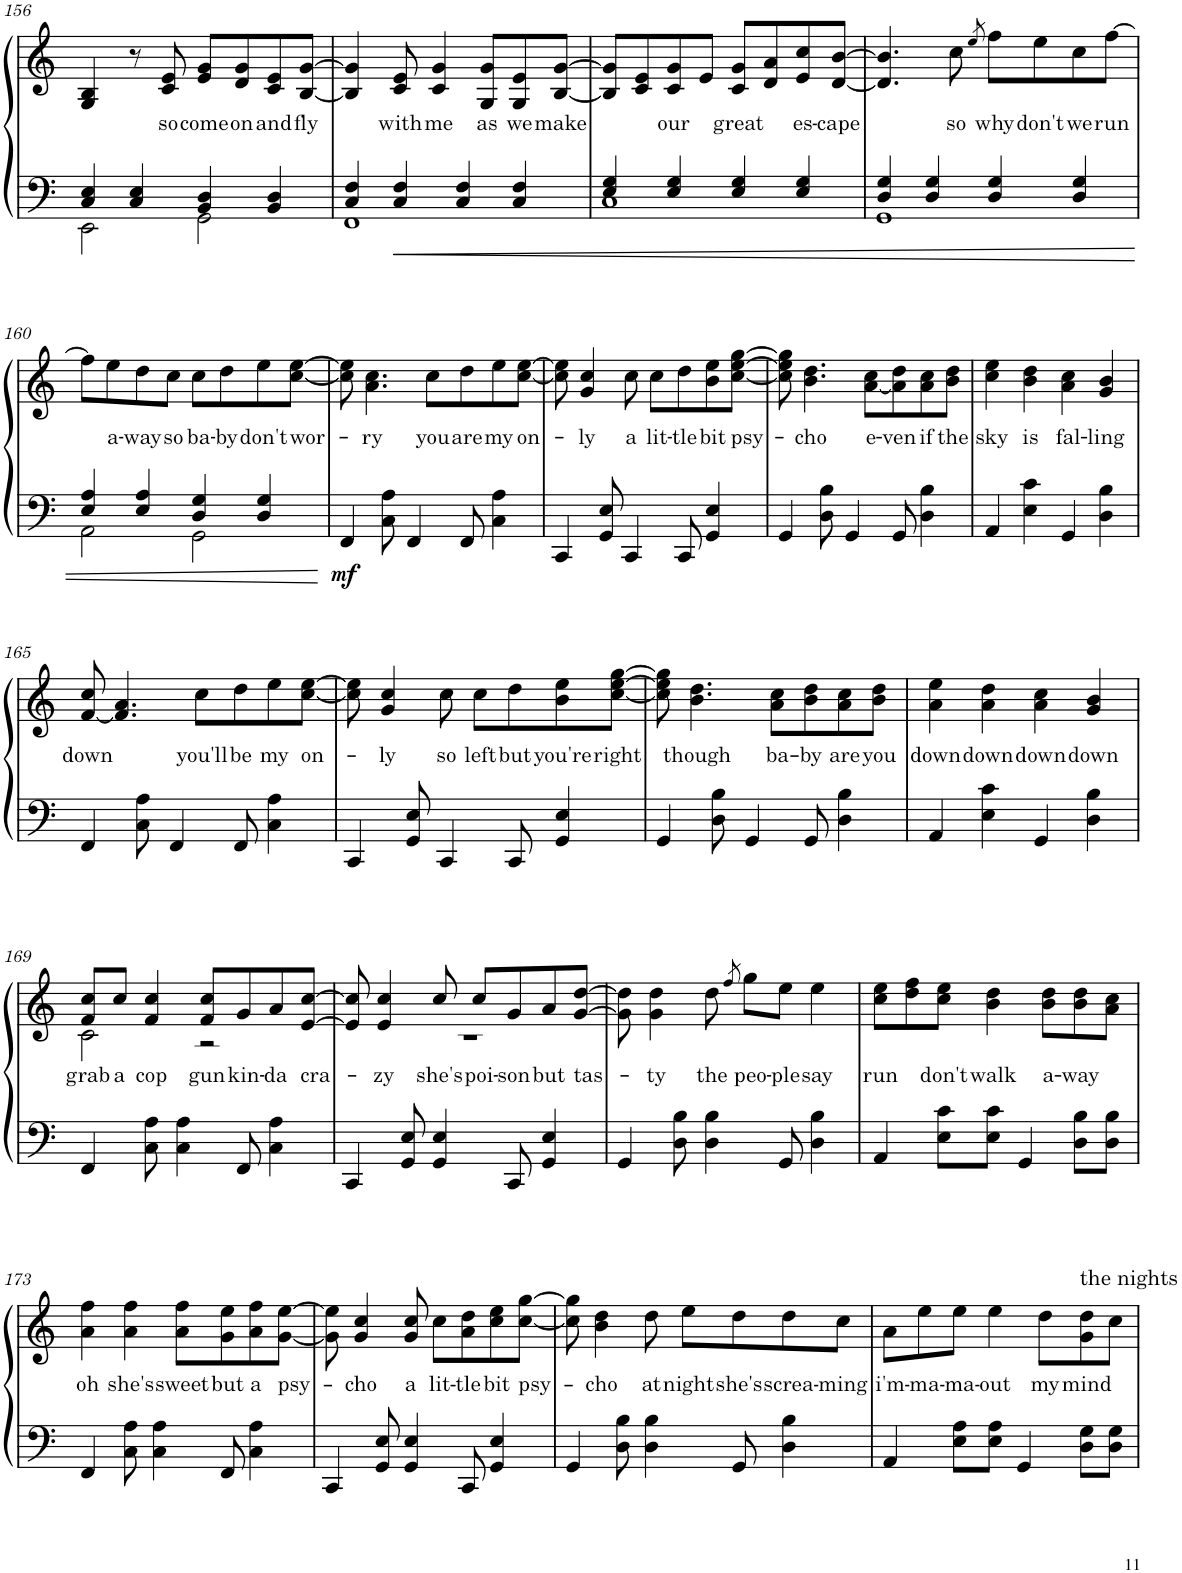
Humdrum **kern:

**kern	**kern	**text	**dynam
*part1	*part1	*part1	*part1
*staff2	*staff1	*staff1	*staff1/2
*I"Piano	*	*	*
*I'Pno.	*	*	*
!!LO:PB:g=z
*clefF4	*clefG2	*	*
*k[]	*k[]	*	*
*M4/4	*M4/4	*	*
=156	=156	=156	=156
*^	*	*	*
4C/ 4E/	2EE\	4G/ 4B/	.	.
4C/ 4E/	.	8r	.	.
!	!	!	!LO:LY:b	!
.	.	8c/ 8e/	so	.
!	!	!	!LO:LY:b	!
4BB/ 4D/	2GG\	8e/ 8g/L	come	.
!	!	!	!LO:LY:b	!
.	.	8d/ 8g/	on	.
!	!	!	!LO:LY:b	!
4BB/ 4D/	.	8c/ 8e/	and	.
!	!	!	!LO:LY:b	!
.	.	[8B/ [8g/J	fly	.
=157	=157	=157	=157	=157
4C/ 4F/	1FF	4B/] 4g/]	.	.
!	!	!	!LO:LY:b	!
4C/ 4F/	.	8c/ 8e/	with	.
!	!	!	!LO:LY:b	!
.	.	4c/ 4g/	me	.
4C/ 4F/	.	.	.	.
!	!	!	!LO:LY:b	!
.	.	8G/ 8g/L	as	.
!	!	!	!LO:LY:b	!
4C/ 4F/	.	8G/ 8e/	we	.
!	!	!	!LO:LY:b	!
.	.	[8B/ [8g/J	make	.
=158	=158	=158	=158	=158
4E/ 4G/	1C	8B/] 8g/]L	.	.
.	.	8c/ 8e/	.	.
!	!	!	!LO:LY:b	!
4E/ 4G/	.	8c/ 8g/	our	.
.	.	8e/J	.	.
!	!	!	!LO:LY:b	!
4E/ 4G/	.	8c/ 8g/L	great	.
.	.	8d/ 8a/	.	.
!	!	!	!LO:LY:b	!
4E/ 4G/	.	8e/ 8cc/	es-	.
!	!	!	!LO:LY:b	!
.	.	[8d/ [8b/J	-cape	.
=159	=159	=159	=159	=159
4D/ 4G/	1GG	4.d/] 4.b/]	.	.
4D/ 4G/	.	.	.	.
!	!	!	!LO:LY:b	!
.	.	8cc\	so	.
.	.	8qee/	.	.
!	!	!	!LO:LY:b	!
4D/ 4G/	.	8ff\L	why	.
!	!	!	!LO:LY:b	!
.	.	8ee\	don't	.
!	!	!	!LO:LY:b	!
4D/ 4G/	.	8cc\	we	.
!	!	!	!LO:LY:b	!
.	.	[8ff\J	run	.
!!LO:LB:g=z
=160	=160	=160	=160	=160
4E/ 4A/	2AA\	8ff\L]	.	.
!	!	!	!LO:LY:b	!
.	.	8ee\	a-	.
!	!	!	!LO:LY:b	!
4E/ 4A/	.	8dd\	-way	.
!	!	!	!LO:LY:b	!
.	.	8cc\J	so	.
!	!	!	!LO:LY:b	!
4D/ 4G/	2GG\	8cc\L	ba-	.
!	!	!	!LO:LY:b	!
.	.	8dd\	-by	.
!	!	!	!LO:LY:b	!
4D/ 4G/	.	8ee\	don't	.
!	!	!	!LO:LY:b	!
.	.	[8cc\ [8ee\J	wor-	.
*v	*v	*	*	*
=161	=161	=161	=161
!	!	!	!LO:DY:b=2
4FF/	8cc\] 8ee\]	.	mf
!	!	!LO:LY:b	!
.	4.a\ 4.cc\	-ry	.
8C\ 8A\	.	.	.
4FF/	.	.	.
!	!	!LO:LY:b	!
.	8cc\L	you	.
!	!	!LO:LY:b	!
8FF/	8dd\	are	.
!	!	!LO:LY:b	!
4C\ 4A\	8ee\	my	.
!	!	!LO:LY:b	!
.	[8cc\ [8ee\J	on-	.
=162	=162	=162	=162
4CC/	8cc\] 8ee\]	.	.
!	!	!LO:LY:b	!
.	4g/ 4cc/	-ly	.
8GG/ 8E/	.	.	.
!	!	!LO:LY:b	!
4CC/	8cc\	a	.
!	!	!LO:LY:b	!
.	8cc\L	lit-	.
!	!	!LO:LY:b	!
8CC/	8dd\	-tle	.
!	!	!LO:LY:b	!
4GG/ 4E/	8b\ 8ee\	bit	.
!	!	!LO:LY:b	!
.	[8cc\ [8ee\ [8gg\J	psy-	.
=163	=163	=163	=163
4GG/	8cc\] 8ee\] 8gg\]	.	.
!	!	!LO:LY:b	!
.	4.b\ 4.dd\	-cho	.
8D\ 8B\	.	.	.
4GG/	.	.	.
!	!	!LO:LY:b	!
.	[8a\ 8cc\L	e-	.
!	!	!LO:LY:b	!
8GG/	8a\] 8dd\	-ven	.
!	!	!LO:LY:b	!
4D\ 4B\	8a\ 8cc\	if	.
!	!	!LO:LY:b	!
.	8b\ 8dd\J	the	.
=164	=164	=164	=164
!	!	!LO:LY:b	!
4AA/	4cc\ 4ee\	sky	.
!	!	!LO:LY:b	!
4E\ 4c\	4b\ 4dd\	is	.
!	!	!LO:LY:b	!
4GG/	4a\ 4cc\	fal-	.
!	!	!LO:LY:b	!
4D\ 4B\	4g/ 4b/	-ling	.
!!LO:LB:g=z
=165	=165	=165	=165
!	!	!LO:LY:b	!
4FF/	[8f/ 8cc/	down	.
.	4.f/] 4.a/	.	.
8C\ 8A\	.	.	.
4FF/	.	.	.
!	!	!LO:LY:b	!
.	8cc\L	you'll	.
!	!	!LO:LY:b	!
8FF/	8dd\	be	.
!	!	!LO:LY:b	!
4C\ 4A\	8ee\	my	.
!	!	!LO:LY:b	!
.	[8cc\ [8ee\J	on-	.
=166	=166	=166	=166
4CC/	8cc\] 8ee\]	.	.
!	!	!LO:LY:b	!
.	4g/ 4cc/	-ly	.
8GG/ 8E/	.	.	.
!	!	!LO:LY:b	!
4CC/	8cc\	so	.
!	!	!LO:LY:b	!
.	8cc\L	left	.
!	!	!LO:LY:b	!
8CC/	8dd\	but	.
!	!	!LO:LY:b	!
4GG/ 4E/	8b\ 8ee\	you're	.
!	!	!LO:LY:b	!
.	[8cc\ [8ee\ [8gg\J	right	.
=167	=167	=167	=167
4GG/	8cc\] 8ee\] 8gg\]	.	.
!	!	!LO:LY:b	!
.	4.b\ 4.dd\	though	.
8D\ 8B\	.	.	.
4GG/	.	.	.
!	!	!LO:LY:b	!
.	8a\ 8cc\L	ba-	.
!	!	!LO:LY:b	!
8GG/	8b\ 8dd\	-by	.
!	!	!LO:LY:b	!
4D\ 4B\	8a\ 8cc\	are	.
!	!	!LO:LY:b	!
.	8b\ 8dd\J	you	.
=168	=168	=168	=168
!	!	!LO:LY:b	!
4AA/	4a\ 4ee\	down	.
!	!	!LO:LY:b	!
4E\ 4c\	4a\ 4dd\	down	.
!	!	!LO:LY:b	!
4GG/	4a\ 4cc\	down	.
!	!	!LO:LY:b	!
4D\ 4B\	4g/ 4b/	down	.
!!LO:LB:g=z
=169	=169	=169	=169
!	!	!LO:LY:b	!
*	*^	*	*
4FF/	8f/ 8cc/L	2c\	grab	.
!	!	!	!LO:LY:b	!
.	8cc/J	.	a	.
!	!	!	!LO:LY:b	!
8C\ 8A\	4f/ 4cc/	.	cop	.
4C\ 4A\	.	.	.	.
!	!	!	!LO:LY:b	!
.	8f/ 8cc/L	2r	gun	.
!	!	!	!LO:LY:b	!
8FF/	8g/	.	kin-	.
!	!	!	!LO:LY:b	!
4C\ 4A\	8a/	.	-da	.
!	!	!	!LO:LY:b	!
.	[8e/ [8cc/J	.	cra-	.
=170	=170	=170	=170	=170
4CC/	8e/] 8cc/]	1r	.	.
!	!	!	!LO:LY:b	!
.	4e/ 4cc/	.	-zy	.
8GG/ 8E/	.	.	.	.
!	!	!	!LO:LY:b	!
4GG/ 4E/	8cc/	.	she's	.
!	!	!	!LO:LY:b	!
.	8cc/L	.	poi-	.
!	!	!	!LO:LY:b	!
8CC/	8g/	.	-son	.
!	!	!	!LO:LY:b	!
4GG/ 4E/	8a/	.	but	.
!	!	!	!LO:LY:b	!
.	[8g/ [8dd/J	.	tas-	.
*	*v	*v	*	*
=171	=171	=171	=171
4GG/	8g\] 8dd\]	.	.
!	!	!LO:LY:b	!
.	4g\ 4dd\	-ty	.
8D\ 8B\	.	.	.
!	!	!LO:LY:b	!
4D\ 4B\	8dd\	the	.
.	8qff/	.	.
!	!	!LO:LY:b	!
.	8gg\L	peo-	.
!	!	!LO:LY:b	!
8GG/	8ee\J	-ple	.
!	!	!LO:LY:b	!
4D\ 4B\	4ee\	say	.
=172	=172	=172	=172
!	!	!LO:LY:b	!
4AA/	8cc\ 8ee\L	run	.
.	8dd\ 8ff\	.	.
!	!	!LO:LY:b	!
8E\ 8c\L	8cc\ 8ee\J	don't	.
!	!	!LO:LY:b	!
8E\ 8c\J	4b\ 4dd\	walk	.
4GG/	.	.	.
!	!	!LO:LY:b	!
.	8b\ 8dd\L	a-	.
!	!	!LO:LY:b	!
8D\ 8B\L	8b\ 8dd\	-way	.
8D\ 8B\J	8a\ 8cc\J	.	.
!!LO:LB:g=z
=173	=173	=173	=173
!	!	!LO:LY:b	!
4FF/	4a\ 4ff\	oh	.
!	!	!LO:LY:b	!
8C\ 8A\	4a\ 4ff\	she's	.
4C\ 4A\	.	.	.
!	!	!LO:LY:b	!
.	8a\ 8ff\L	sweet	.
!	!	!LO:LY:b	!
8FF/	8g\ 8ee\	but	.
!	!	!LO:LY:b	!
4C\ 4A\	8a\ 8ff\	a	.
!	!	!LO:LY:b	!
.	[8g\ [8ee\J	psy-	.
=174	=174	=174	=174
4CC/	8g\] 8ee\]	.	.
!	!	!LO:LY:b	!
.	4g/ 4cc/	-cho	.
8GG/ 8E/	.	.	.
!	!	!LO:LY:b	!
4GG/ 4E/	8g/ 8cc/	a	.
!	!	!LO:LY:b	!
.	8cc\L	lit-	.
!	!	!LO:LY:b	!
8CC/	8a\ 8dd\	-tle	.
!	!	!LO:LY:b	!
4GG/ 4E/	8cc\ 8ee\	bit	.
!	!	!LO:LY:b	!
.	[8cc\ [8gg\J	psy-	.
=175	=175	=175	=175
4GG/	8cc\] 8gg\]	.	.
!	!	!LO:LY:b	!
.	4b\ 4dd\	-cho	.
8D\ 8B\	.	.	.
!	!	!LO:LY:b	!
4D\ 4B\	8dd\	at	.
!	!	!LO:LY:b	!
.	8ee\L	night	.
!	!	!LO:LY:b	!
8GG/	8dd\	she's	.
!	!	!LO:LY:b	!
4D\ 4B\	8dd\	screa-	.
!	!	!LO:LY:b	!
.	8cc\J	-ming	.
=176	=176	=176	=176
!	!	!LO:LY:b	!
4AA/	8a\L	i'm-	.
!	!	!LO:LY:b	!
.	8ee\	-ma-	.
!	!	!LO:LY:b	!
8E\ 8A\L	8ee\J	-ma-	.
!	!	!LO:LY:b	!
8E\ 8A\J	4ee\	-out	.
4GG/	.	.	.
!	!	!LO:LY:b	!
.	8dd\L	my	.
!	!LO:TX:a:t=the nights	!	!
!	!	!LO:LY:b	!
8D\ 8G\L	8g\ 8dd\	mind	.
8D\ 8G\J	8cc\J	.	.
=	=	=	=
*-	*-	*-	*-
